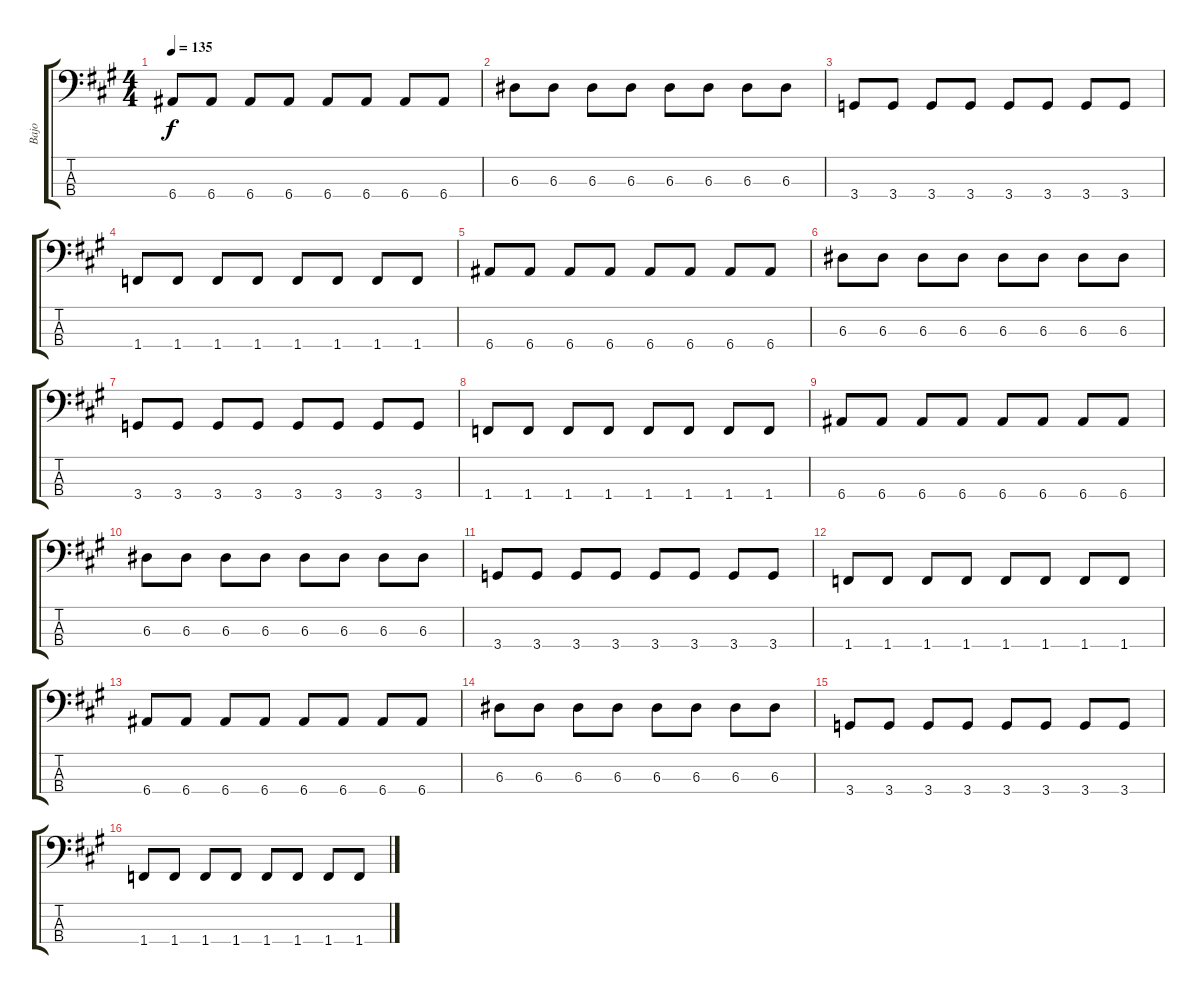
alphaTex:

\track ("Bajo" "Bajo") {instrument electricbassfinger}
\staff {score tabs}
\tuning (G2 D2 A1 E1) {hide}
\ts (4 4)
\tempo 135
\clef f4
\ks a
6.4.8{dy f} 6.4.8 6.4.8 6.4.8 6.4.8 6.4.8 6.4.8 6.4.8 |
6.3.8 6.3.8 6.3.8 6.3.8 6.3.8 6.3.8 6.3.8 6.3.8 |
3.4.8 3.4.8 3.4.8 3.4.8 3.4.8 3.4.8 3.4.8 3.4.8 |
1.4.8 1.4.8 1.4.8 1.4.8 1.4.8 1.4.8 1.4.8 1.4.8 |
6.4.8 6.4.8 6.4.8 6.4.8 6.4.8 6.4.8 6.4.8 6.4.8 |
6.3.8 6.3.8 6.3.8 6.3.8 6.3.8 6.3.8 6.3.8 6.3.8 |
3.4.8 3.4.8 3.4.8 3.4.8 3.4.8 3.4.8 3.4.8 3.4.8 |
1.4.8 1.4.8 1.4.8 1.4.8 1.4.8 1.4.8 1.4.8 1.4.8 |
6.4.8 6.4.8 6.4.8 6.4.8 6.4.8 6.4.8 6.4.8 6.4.8 |
6.3.8 6.3.8 6.3.8 6.3.8 6.3.8 6.3.8 6.3.8 6.3.8 |
3.4.8 3.4.8 3.4.8 3.4.8 3.4.8 3.4.8 3.4.8 3.4.8 |
1.4.8 1.4.8 1.4.8 1.4.8 1.4.8 1.4.8 1.4.8 1.4.8 |
6.4.8 6.4.8 6.4.8 6.4.8 6.4.8 6.4.8 6.4.8 6.4.8 |
6.3.8 6.3.8 6.3.8 6.3.8 6.3.8 6.3.8 6.3.8 6.3.8 |
3.4.8 3.4.8 3.4.8 3.4.8 3.4.8 3.4.8 3.4.8 3.4.8 |
1.4.8 1.4.8 1.4.8 1.4.8 1.4.8 1.4.8 1.4.8 1.4.8
